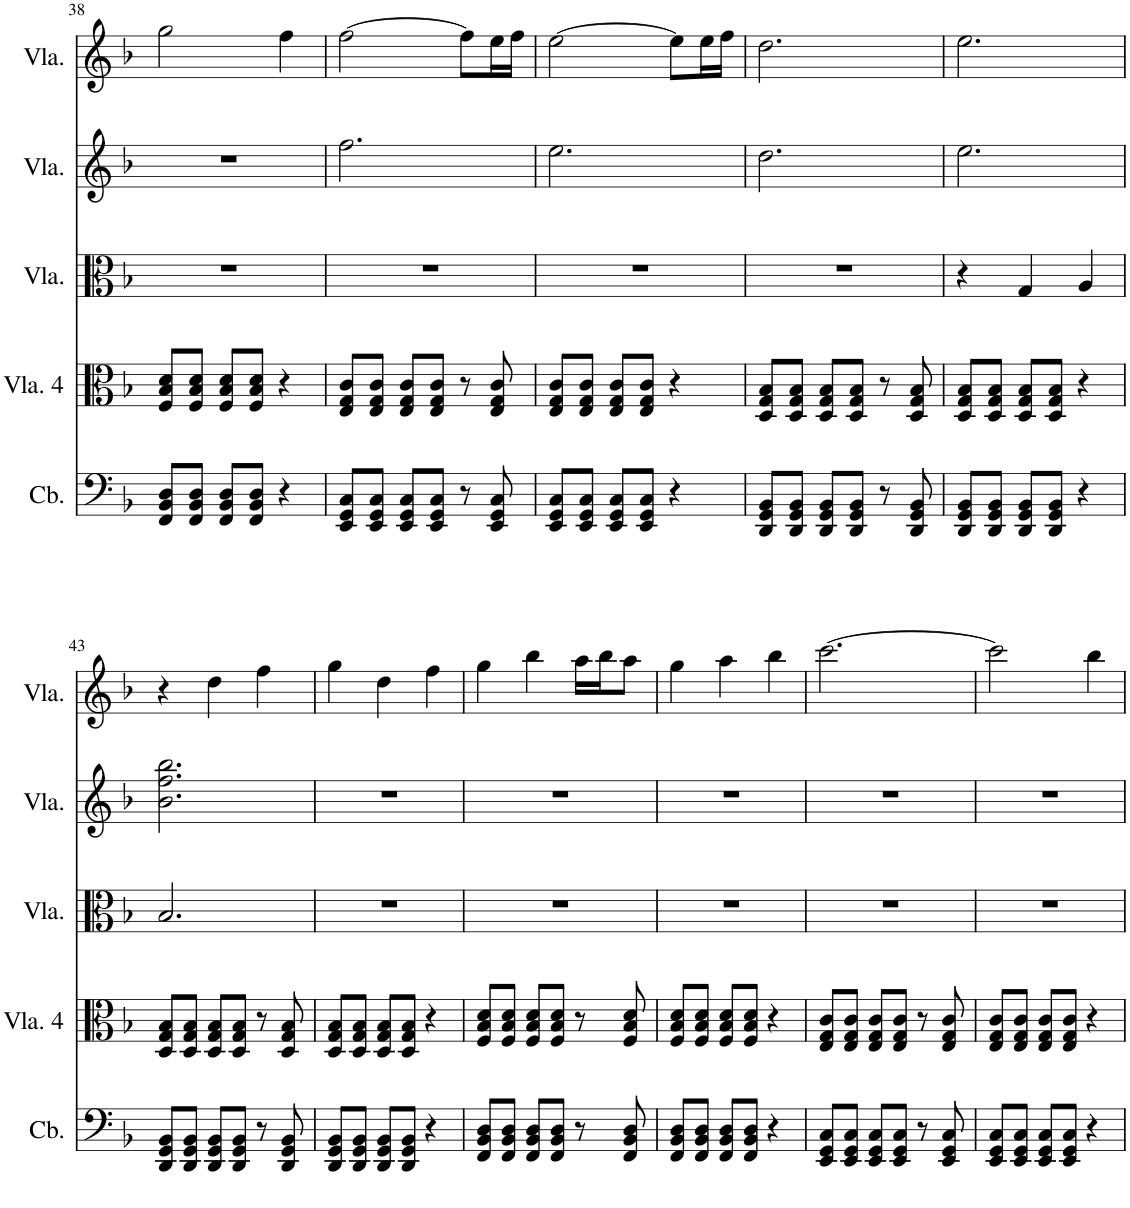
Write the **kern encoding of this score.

**kern	**kern	**kern	**kern	**kern
*part5	*part4	*part3	*part2	*part1
*staff5	*staff4	*staff3	*staff2	*staff1
*I"Contrabass	*I"Viola 4	*I"Viola 3	*I"Viola 2	*I"Viola 1
*I'Cb.	*I'Vla. 4	*I'Vla.	*I'Vla.	*I'Vla.
!!LO:PB:g=z
*clefF4	*clefC3	*clefC3	*clefG2	*clefG2
*Trd7c12	*	*	*	*
*k[b-]	*k[b-]	*k[b-]	*k[b-]	*k[b-]
*M3/4	*M3/4	*M3/4	*M3/4	*M3/4
=38	=38	=38	=38	=38
8FF/ 8BB-/ 8D/L	8F/ 8B-/ 8d/L	2.r	2.r	2gg\
8FF/ 8BB-/ 8D/J	8F/ 8B-/ 8d/J	.	.	.
8FF/ 8BB-/ 8D/L	8F/ 8B-/ 8d/L	.	.	.
8FF/ 8BB-/ 8D/J	8F/ 8B-/ 8d/J	.	.	.
4r	4r	.	.	4ff\
=39	=39	=39	=39	=39
8EE/ 8GG/ 8C/L	8E/ 8G/ 8c/L	2.r	2.ff\	[2ff\
8EE/ 8GG/ 8C/J	8E/ 8G/ 8c/J	.	.	.
8EE/ 8GG/ 8C/L	8E/ 8G/ 8c/L	.	.	.
8EE/ 8GG/ 8C/J	8E/ 8G/ 8c/J	.	.	.
8r	8r	.	.	8ff\L]
8EE/ 8GG/ 8C/	8E/ 8G/ 8c/	.	.	16ee\L
.	.	.	.	16ff\JJ
=40	=40	=40	=40	=40
8EE/ 8GG/ 8C/L	8E/ 8G/ 8c/L	2.r	2.ee\	[2ee\
8EE/ 8GG/ 8C/J	8E/ 8G/ 8c/J	.	.	.
8EE/ 8GG/ 8C/L	8E/ 8G/ 8c/L	.	.	.
8EE/ 8GG/ 8C/J	8E/ 8G/ 8c/J	.	.	.
4r	4r	.	.	8ee\L]
.	.	.	.	16ee\L
.	.	.	.	16ff\JJ
=41	=41	=41	=41	=41
8DD/ 8GG/ 8BB-/L	8D/ 8G/ 8B-/L	2.r	2.dd\	2.dd\
8DD/ 8GG/ 8BB-/J	8D/ 8G/ 8B-/J	.	.	.
8DD/ 8GG/ 8BB-/L	8D/ 8G/ 8B-/L	.	.	.
8DD/ 8GG/ 8BB-/J	8D/ 8G/ 8B-/J	.	.	.
8r	8r	.	.	.
8DD/ 8GG/ 8BB-/	8D/ 8G/ 8B-/	.	.	.
=42	=42	=42	=42	=42
8DD/ 8GG/ 8BB-/L	8D/ 8G/ 8B-/L	4r	2.ee\	2.ee\
8DD/ 8GG/ 8BB-/J	8D/ 8G/ 8B-/J	.	.	.
8DD/ 8GG/ 8BB-/L	8D/ 8G/ 8B-/L	4G/	.	.
8DD/ 8GG/ 8BB-/J	8D/ 8G/ 8B-/J	.	.	.
4r	4r	4A/	.	.
!!LO:LB:g=z
=43	=43	=43	=43	=43
8DD/ 8GG/ 8BB-/L	8D/ 8G/ 8B-/L	2.B-/	2.b-\ 2.ff\ 2.bb-\	4r
8DD/ 8GG/ 8BB-/J	8D/ 8G/ 8B-/J	.	.	.
8DD/ 8GG/ 8BB-/L	8D/ 8G/ 8B-/L	.	.	4dd\
8DD/ 8GG/ 8BB-/J	8D/ 8G/ 8B-/J	.	.	.
8r	8r	.	.	4ff\
8DD/ 8GG/ 8BB-/	8D/ 8G/ 8B-/	.	.	.
=44	=44	=44	=44	=44
8DD/ 8GG/ 8BB-/L	8D/ 8G/ 8B-/L	2.r	2.r	4gg\
8DD/ 8GG/ 8BB-/J	8D/ 8G/ 8B-/J	.	.	.
8DD/ 8GG/ 8BB-/L	8D/ 8G/ 8B-/L	.	.	4dd\
8DD/ 8GG/ 8BB-/J	8D/ 8G/ 8B-/J	.	.	.
4r	4r	.	.	4ff\
=45	=45	=45	=45	=45
8FF/ 8BB-/ 8D/L	8F/ 8B-/ 8d/L	2.r	2.r	4gg\
8FF/ 8BB-/ 8D/J	8F/ 8B-/ 8d/J	.	.	.
8FF/ 8BB-/ 8D/L	8F/ 8B-/ 8d/L	.	.	4bb-\
8FF/ 8BB-/ 8D/J	8F/ 8B-/ 8d/J	.	.	.
8r	8r	.	.	16aa\LL
.	.	.	.	16bb-\J
8FF/ 8BB-/ 8D/	8F/ 8B-/ 8d/	.	.	8aa\J
=46	=46	=46	=46	=46
8FF/ 8BB-/ 8D/L	8F/ 8B-/ 8d/L	2.r	2.r	4gg\
8FF/ 8BB-/ 8D/J	8F/ 8B-/ 8d/J	.	.	.
8FF/ 8BB-/ 8D/L	8F/ 8B-/ 8d/L	.	.	4aa\
8FF/ 8BB-/ 8D/J	8F/ 8B-/ 8d/J	.	.	.
4r	4r	.	.	4bb-\
=47	=47	=47	=47	=47
8EE/ 8GG/ 8C/L	8E/ 8G/ 8c/L	2.r	2.r	[2.ccc\
8EE/ 8GG/ 8C/J	8E/ 8G/ 8c/J	.	.	.
8EE/ 8GG/ 8C/L	8E/ 8G/ 8c/L	.	.	.
8EE/ 8GG/ 8C/J	8E/ 8G/ 8c/J	.	.	.
8r	8r	.	.	.
8EE/ 8GG/ 8C/	8E/ 8G/ 8c/	.	.	.
=48	=48	=48	=48	=48
8EE/ 8GG/ 8C/L	8E/ 8G/ 8c/L	2.r	2.r	2ccc\]
8EE/ 8GG/ 8C/J	8E/ 8G/ 8c/J	.	.	.
8EE/ 8GG/ 8C/L	8E/ 8G/ 8c/L	.	.	.
8EE/ 8GG/ 8C/J	8E/ 8G/ 8c/J	.	.	.
4r	4r	.	.	4bb-\
=	=	=	=	=
*-	*-	*-	*-	*-
